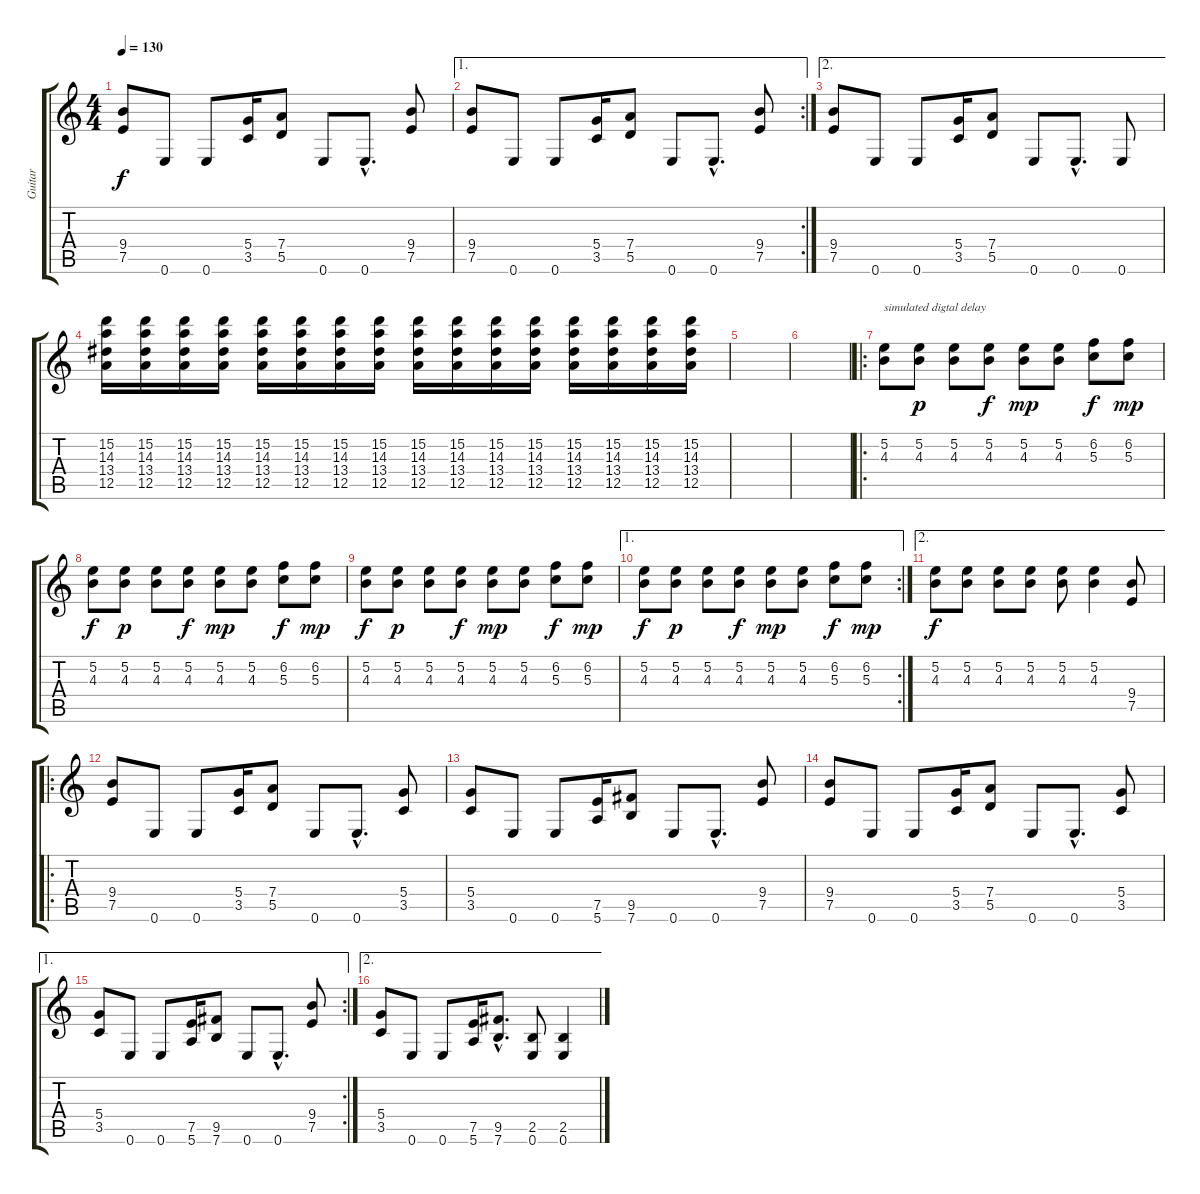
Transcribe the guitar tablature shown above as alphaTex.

\track ("Guitar" "Guitar") {instrument overdrivenguitar}
\staff {score tabs}
\tuning (E4 B3 G3 D3 A2 E2) {hide}
\ts (4 4)
\tempo 130
\clef g2
\ks c
(9.4 7.5).8{dy f} 0.6.8 0.6.8 (5.4 3.5).16 (7.4 5.5).8 0.6.8 0.6{hac}.8{d} (9.4 7.5).8 |
\ae 1
\rc 2
(9.4 7.5).8 0.6.8 0.6.8 (5.4 3.5).16 (7.4 5.5).8 0.6.8 0.6{hac}.8{d} (9.4 7.5).8 |
\ae 2
(9.4 7.5).8 0.6.8 0.6.8 (5.4 3.5).16 (7.4 5.5).8 0.6.8 0.6{hac}.8{d} 0.6.8 |
(15.2 14.3 13.4 12.5).16 (15.2 14.3 13.4 12.5).16 (15.2 14.3 13.4 12.5).16 (15.2 14.3 13.4 12.5).16 (15.2 14.3 13.4 12.5).16 (15.2 14.3 13.4 12.5).16 (15.2 14.3 13.4 12.5).16 (15.2 14.3 13.4 12.5).16 (15.2 14.3 13.4 12.5).16 (15.2 14.3 13.4 12.5).16 (15.2 14.3 13.4 12.5).16 (15.2 14.3 13.4 12.5).16 (15.2 14.3 13.4 12.5).16 (15.2 14.3 13.4 12.5).16 (15.2 14.3 13.4 12.5).16 (15.2 14.3 13.4 12.5).16 |
|
|
\ro
(5.2 4.3).8{txt "simulated digtal delay"} (5.2 4.3).8{dy p} (5.2 4.3).8 (5.2 4.3).8{dy f} (5.2 4.3).8{dy mp} (5.2 4.3).8 (6.2 5.3).8{dy f} (6.2 5.3).8{dy mp} |
(5.2 4.3).8{dy f} (5.2 4.3).8{dy p} (5.2 4.3).8 (5.2 4.3).8{dy f} (5.2 4.3).8{dy mp} (5.2 4.3).8 (6.2 5.3).8{dy f} (6.2 5.3).8{dy mp} |
(5.2 4.3).8{dy f} (5.2 4.3).8{dy p} (5.2 4.3).8 (5.2 4.3).8{dy f} (5.2 4.3).8{dy mp} (5.2 4.3).8 (6.2 5.3).8{dy f} (6.2 5.3).8{dy mp} |
\ae 1
\rc 2
(5.2 4.3).8{dy f} (5.2 4.3).8{dy p} (5.2 4.3).8 (5.2 4.3).8{dy f} (5.2 4.3).8{dy mp} (5.2 4.3).8 (6.2 5.3).8{dy f} (6.2 5.3).8{dy mp} |
\ae 2
(5.2 4.3).8{dy f} (5.2 4.3).8 (5.2 4.3).8 (5.2 4.3).8 (5.2 4.3).8 (5.2 4.3).4 (9.4 7.5).8 |
\ro
(9.4 7.5).8 0.6.8 0.6.8 (5.4 3.5).16 (7.4 5.5).8 0.6.8 0.6{hac}.8{d} (5.4 3.5).8 |
(5.4 3.5).8 0.6.8 0.6.8 (7.5 5.6).16 (9.5 7.6).8 0.6.8 0.6{hac}.8{d} (9.4 7.5).8 |
(9.4 7.5).8 0.6.8 0.6.8 (5.4 3.5).16 (7.4 5.5).8 0.6.8 0.6{hac}.8{d} (5.4 3.5).8 |
\ae 1
\rc 2
(5.4 3.5).8 0.6.8 0.6.8 (7.5 5.6).16 (9.5 7.6).8 0.6.8 0.6{hac}.8{d} (9.4 7.5).8 |
\ae 2
(5.4 3.5).8 0.6.8 0.6.8 (7.5 5.6).16 (9.5{hac} 7.6{hac}).8{d} (2.5 0.6).8 (2.5 0.6).4
